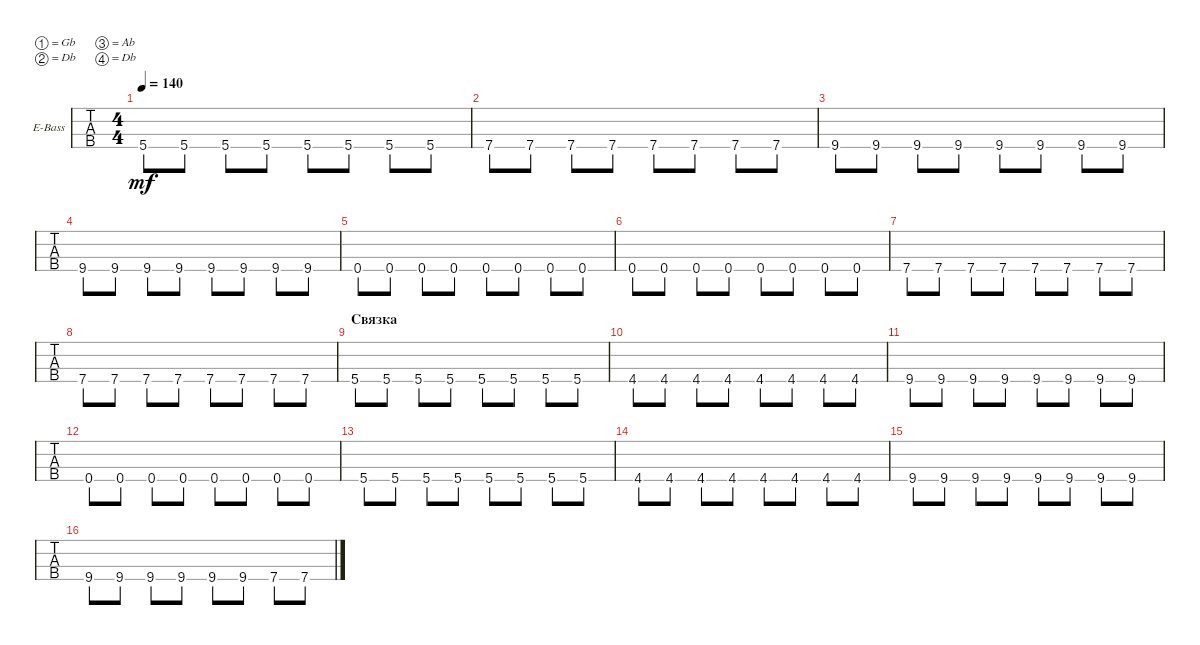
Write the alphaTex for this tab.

\defaultSystemsLayout 4
\bracketExtendMode groupsimilarinstruments
\firstSystemTrackNameOrientation horizontal
\otherSystemsTrackNameOrientation horizontal
\track ("Electric Bass" "E-Bass") {instrument electricbassfinger}
\staff {tabs}
\tuning (Gb2 Db2 Ab1 Db1)
\ts (4 4)
\tempo 140
\clef f4
\ks c
5.4.8{dy mf} 5.4.8 5.4.8 5.4.8 5.4.8 5.4.8 5.4.8 5.4.8 |
7.4.8 7.4.8 7.4.8 7.4.8 7.4.8 7.4.8 7.4.8 7.4.8 |
9.4.8 9.4.8 9.4.8 9.4.8 9.4.8 9.4.8 9.4.8 9.4.8 |
9.4.8 9.4.8 9.4.8 9.4.8 9.4.8 9.4.8 9.4.8 9.4.8 |
0.4.8 0.4.8 0.4.8 0.4.8 0.4.8 0.4.8 0.4.8 0.4.8 |
0.4.8 0.4.8 0.4.8 0.4.8 0.4.8 0.4.8 0.4.8 0.4.8 |
7.4.8 7.4.8 7.4.8 7.4.8 7.4.8 7.4.8 7.4.8 7.4.8 |
7.4.8 7.4.8 7.4.8 7.4.8 7.4.8 7.4.8 7.4.8 7.4.8 |
\section ("" "Связка")
5.4.8 5.4.8 5.4.8 5.4.8 5.4.8 5.4.8 5.4.8 5.4.8 |
4.4.8 4.4.8 4.4.8 4.4.8 4.4.8 4.4.8 4.4.8 4.4.8 |
9.4.8 9.4.8 9.4.8 9.4.8 9.4.8 9.4.8 9.4.8 9.4.8 |
0.4.8 0.4.8 0.4.8 0.4.8 0.4.8 0.4.8 0.4.8 0.4.8 |
5.4.8 5.4.8 5.4.8 5.4.8 5.4.8 5.4.8 5.4.8 5.4.8 |
4.4.8 4.4.8 4.4.8 4.4.8 4.4.8 4.4.8 4.4.8 4.4.8 |
9.4.8 9.4.8 9.4.8 9.4.8 9.4.8 9.4.8 9.4.8 9.4.8 |
9.4.8 9.4.8 9.4.8 9.4.8 9.4.8 9.4.8 7.4.8 7.4.8
